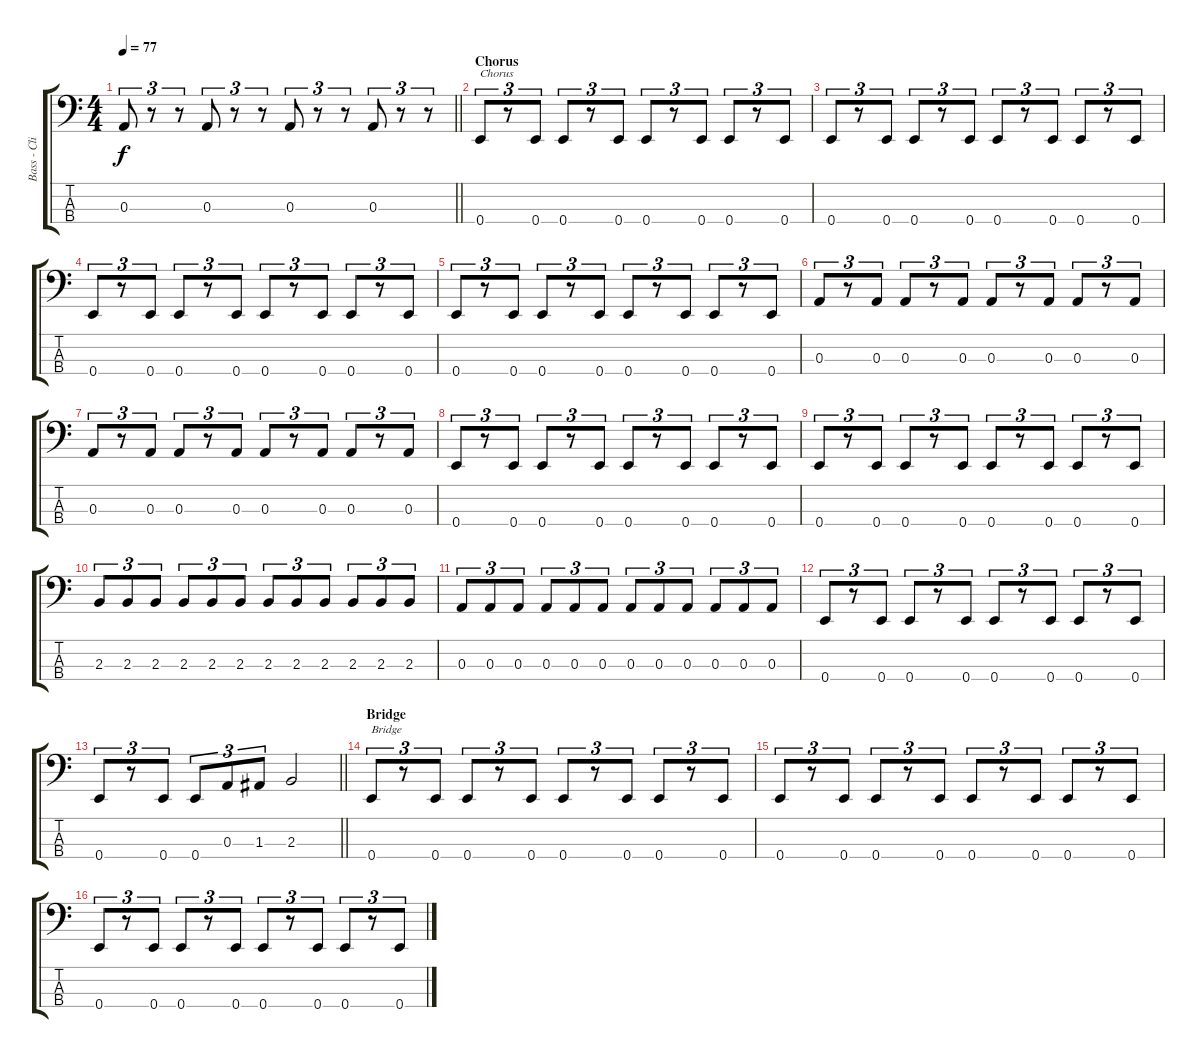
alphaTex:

\track ("Bass - Cliff" "Bass - Cli") {instrument electricbassfinger}
\staff {score tabs}
\tuning (G2 D2 A1 E1) {hide}
\ts (4 4)
\tempo 77
\clef f4
\barLineRight lightlight
\ks c
0.3.8{tu (3 2) dy f} r.8{tu (3 2)} r.8{tu (3 2)} 0.3.8{tu (3 2)} r.8{tu (3 2)} r.8{tu (3 2)} 0.3.8{tu (3 2)} r.8{tu (3 2)} r.8{tu (3 2)} 0.3.8{tu (3 2)} r.8{tu (3 2)} r.8{tu (3 2)} |
\section ("" "Chorus")
0.4.8{tu (3 2) txt "Chorus"} r.8{tu (3 2)} 0.4.8{tu (3 2)} 0.4.8{tu (3 2)} r.8{tu (3 2)} 0.4.8{tu (3 2)} 0.4.8{tu (3 2)} r.8{tu (3 2)} 0.4.8{tu (3 2)} 0.4.8{tu (3 2)} r.8{tu (3 2)} 0.4.8{tu (3 2)} |
0.4.8{tu (3 2)} r.8{tu (3 2)} 0.4.8{tu (3 2)} 0.4.8{tu (3 2)} r.8{tu (3 2)} 0.4.8{tu (3 2)} 0.4.8{tu (3 2)} r.8{tu (3 2)} 0.4.8{tu (3 2)} 0.4.8{tu (3 2)} r.8{tu (3 2)} 0.4.8{tu (3 2)} |
0.4.8{tu (3 2)} r.8{tu (3 2)} 0.4.8{tu (3 2)} 0.4.8{tu (3 2)} r.8{tu (3 2)} 0.4.8{tu (3 2)} 0.4.8{tu (3 2)} r.8{tu (3 2)} 0.4.8{tu (3 2)} 0.4.8{tu (3 2)} r.8{tu (3 2)} 0.4.8{tu (3 2)} |
0.4.8{tu (3 2)} r.8{tu (3 2)} 0.4.8{tu (3 2)} 0.4.8{tu (3 2)} r.8{tu (3 2)} 0.4.8{tu (3 2)} 0.4.8{tu (3 2)} r.8{tu (3 2)} 0.4.8{tu (3 2)} 0.4.8{tu (3 2)} r.8{tu (3 2)} 0.4.8{tu (3 2)} |
0.3.8{tu (3 2)} r.8{tu (3 2)} 0.3.8{tu (3 2)} 0.3.8{tu (3 2)} r.8{tu (3 2)} 0.3.8{tu (3 2)} 0.3.8{tu (3 2)} r.8{tu (3 2)} 0.3.8{tu (3 2)} 0.3.8{tu (3 2)} r.8{tu (3 2)} 0.3.8{tu (3 2)} |
0.3.8{tu (3 2)} r.8{tu (3 2)} 0.3.8{tu (3 2)} 0.3.8{tu (3 2)} r.8{tu (3 2)} 0.3.8{tu (3 2)} 0.3.8{tu (3 2)} r.8{tu (3 2)} 0.3.8{tu (3 2)} 0.3.8{tu (3 2)} r.8{tu (3 2)} 0.3.8{tu (3 2)} |
0.4.8{tu (3 2)} r.8{tu (3 2)} 0.4.8{tu (3 2)} 0.4.8{tu (3 2)} r.8{tu (3 2)} 0.4.8{tu (3 2)} 0.4.8{tu (3 2)} r.8{tu (3 2)} 0.4.8{tu (3 2)} 0.4.8{tu (3 2)} r.8{tu (3 2)} 0.4.8{tu (3 2)} |
0.4.8{tu (3 2)} r.8{tu (3 2)} 0.4.8{tu (3 2)} 0.4.8{tu (3 2)} r.8{tu (3 2)} 0.4.8{tu (3 2)} 0.4.8{tu (3 2)} r.8{tu (3 2)} 0.4.8{tu (3 2)} 0.4.8{tu (3 2)} r.8{tu (3 2)} 0.4.8{tu (3 2)} |
2.3.8{tu (3 2)} 2.3.8{tu (3 2)} 2.3.8{tu (3 2)} 2.3.8{tu (3 2)} 2.3.8{tu (3 2)} 2.3.8{tu (3 2)} 2.3.8{tu (3 2)} 2.3.8{tu (3 2)} 2.3.8{tu (3 2)} 2.3.8{tu (3 2)} 2.3.8{tu (3 2)} 2.3.8{tu (3 2)} |
0.3.8{tu (3 2)} 0.3.8{tu (3 2)} 0.3.8{tu (3 2)} 0.3.8{tu (3 2)} 0.3.8{tu (3 2)} 0.3.8{tu (3 2)} 0.3.8{tu (3 2)} 0.3.8{tu (3 2)} 0.3.8{tu (3 2)} 0.3.8{tu (3 2)} 0.3.8{tu (3 2)} 0.3.8{tu (3 2)} |
0.4.8{tu (3 2)} r.8{tu (3 2)} 0.4.8{tu (3 2)} 0.4.8{tu (3 2)} r.8{tu (3 2)} 0.4.8{tu (3 2)} 0.4.8{tu (3 2)} r.8{tu (3 2)} 0.4.8{tu (3 2)} 0.4.8{tu (3 2)} r.8{tu (3 2)} 0.4.8{tu (3 2)} |
\barLineRight lightlight
0.4.8{tu (3 2)} r.8{tu (3 2)} 0.4.8{tu (3 2)} 0.4.8{tu (3 2)} 0.3.8{tu (3 2)} 1.3.8{tu (3 2)} 2.3.2 |
\section ("" "Bridge")
0.4.8{tu (3 2) txt "Bridge"} r.8{tu (3 2)} 0.4.8{tu (3 2)} 0.4.8{tu (3 2)} r.8{tu (3 2)} 0.4.8{tu (3 2)} 0.4.8{tu (3 2)} r.8{tu (3 2)} 0.4.8{tu (3 2)} 0.4.8{tu (3 2)} r.8{tu (3 2)} 0.4.8{tu (3 2)} |
0.4.8{tu (3 2)} r.8{tu (3 2)} 0.4.8{tu (3 2)} 0.4.8{tu (3 2)} r.8{tu (3 2)} 0.4.8{tu (3 2)} 0.4.8{tu (3 2)} r.8{tu (3 2)} 0.4.8{tu (3 2)} 0.4.8{tu (3 2)} r.8{tu (3 2)} 0.4.8{tu (3 2)} |
0.4.8{tu (3 2)} r.8{tu (3 2)} 0.4.8{tu (3 2)} 0.4.8{tu (3 2)} r.8{tu (3 2)} 0.4.8{tu (3 2)} 0.4.8{tu (3 2)} r.8{tu (3 2)} 0.4.8{tu (3 2)} 0.4.8{tu (3 2)} r.8{tu (3 2)} 0.4.8{tu (3 2)}
